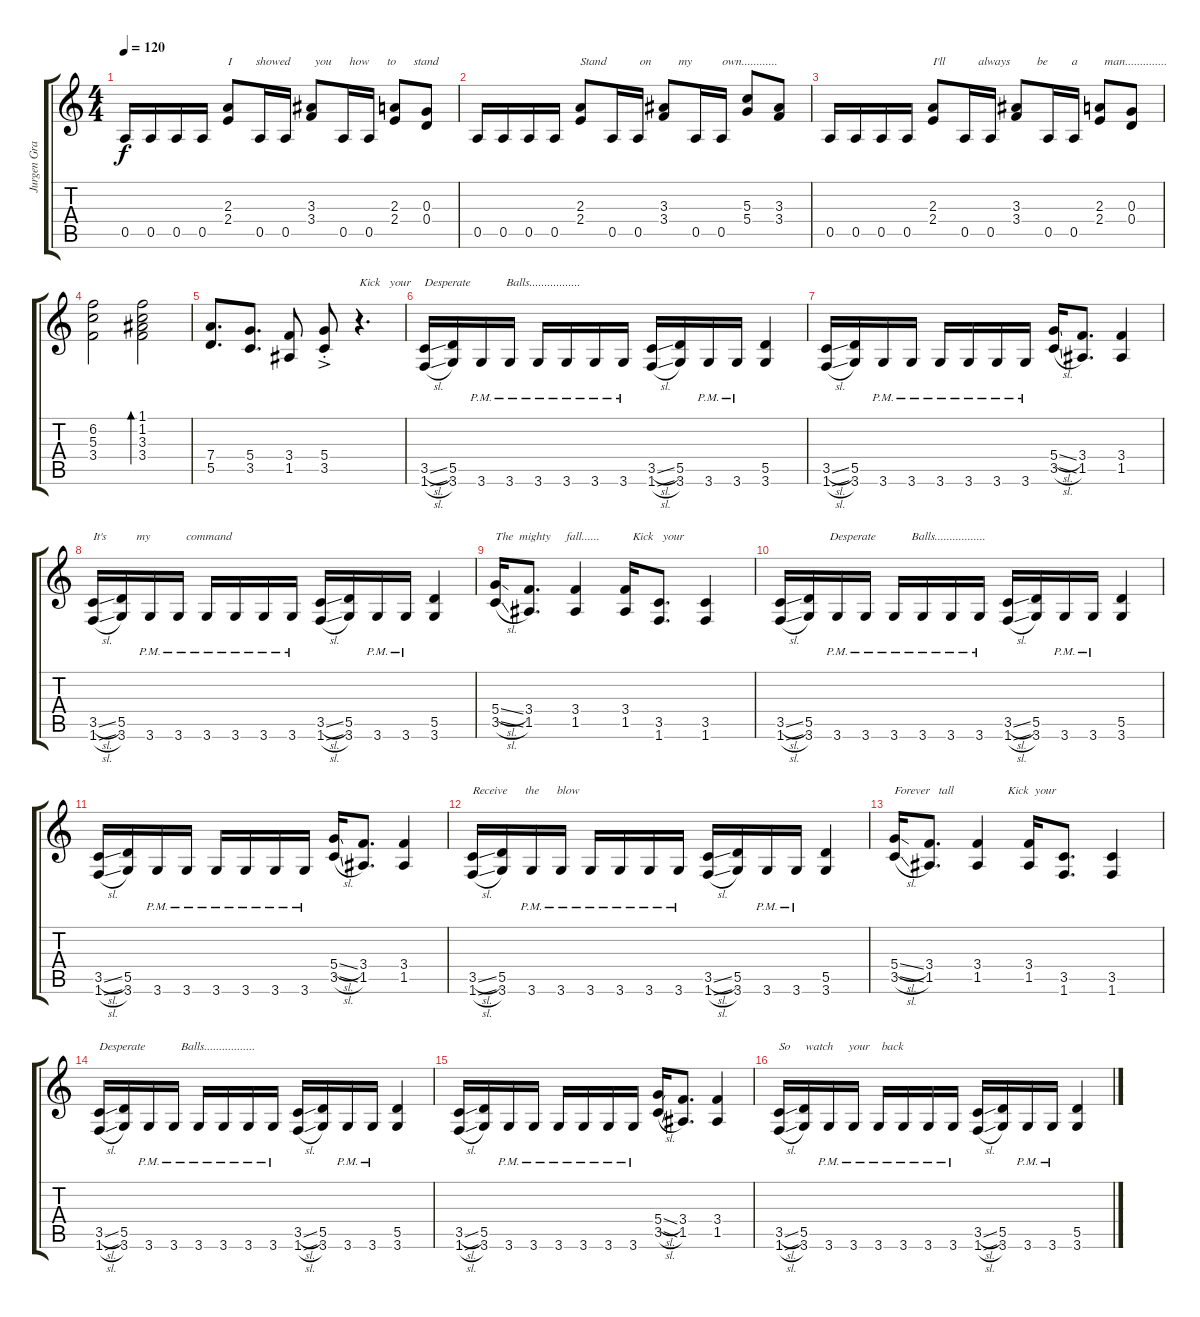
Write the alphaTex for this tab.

\track ("Jurgen Graf" "Jurgen Gra") {instrument distortionguitar}
\staff {score tabs}
\tuning (E4 B3 G3 D3 A2 E2) {hide}
\ts (4 4)
\tempo 120
\clef g2
\ks c
0.5.16{dy f} 0.5.16 0.5.16 0.5.16 (2.3 2.4).8{txt "I        showed        you      how      to      stand"} 0.5.16 0.5.16 (3.3 3.4).8 0.5.16 0.5.16 (2.3 2.4).8 (0.3 0.4).8 |
0.5.16 0.5.16 0.5.16 0.5.16 (2.3 2.4).8{txt "Stand           on         my          own............"} 0.5.16 0.5.16 (3.3 3.4).8 0.5.16 0.5.16 (5.3 5.4).8 (3.3 3.4).8 |
0.5.16 0.5.16 0.5.16 0.5.16 (2.3 2.4).8{txt "I'll           always         be        a         man.............."} 0.5.16 0.5.16 (3.3 3.4).8 0.5.16 0.5.16 (2.3 2.4).8 (0.3 0.4).8 |
(6.2 5.3 3.4).2 (1.1 1.2 3.3 3.4).2{bd 60} |
(7.4 5.5).8{d} (5.4 3.5).8{d} (3.4 1.5).8 (5.4{ac st} 3.5{ac st}).8 r.4{d txt "Kick   your"} |
(3.5{sl} 1.6{sl}).16{txt "Desperate            Balls................."} (5.5 3.6).16 3.6{pm}.16 3.6{pm}.16 3.6{pm}.16 3.6{pm}.16 3.6{pm}.16 3.6{pm}.16 (3.5{sl} 1.6{sl}).16 (5.5 3.6).16 3.6{pm}.16 3.6{pm}.16 (5.5 3.6).4 |
(3.5{sl} 1.6{sl}).16 (5.5 3.6).16 3.6{pm}.16 3.6{pm}.16 3.6{pm}.16 3.6{pm}.16 3.6{pm}.16 3.6{pm}.16 (5.4{sl} 3.5{sl}).16 (3.4 1.5).8{d} (3.4 1.5).4 |
(3.5{sl} 1.6{sl}).16{txt "It's          my            command"} (5.5 3.6).16 3.6{pm}.16 3.6{pm}.16 3.6{pm}.16 3.6{pm}.16 3.6{pm}.16 3.6{pm}.16 (3.5{sl} 1.6{sl}).16 (5.5 3.6).16 3.6{pm}.16 3.6{pm}.16 (5.5 3.6).4 |
(5.4{sl} 3.5{sl}).16{txt "The  mighty     fall......           Kick   your"} (3.4 1.5).8{d} (3.4 1.5).4 (3.4 1.5).16 (3.5 1.6).8{d} (3.5 1.6).4 |
(3.5{sl} 1.6{sl}).16 (5.5 3.6).16{txt "       Desperate            Balls................."} 3.6{pm}.16 3.6{pm}.16 3.6{pm}.16 3.6{pm}.16 3.6{pm}.16 3.6{pm}.16 (3.5{sl} 1.6{sl}).16 (5.5 3.6).16 3.6{pm}.16 3.6{pm}.16 (5.5 3.6).4 |
(3.5{sl} 1.6{sl}).16 (5.5 3.6).16 3.6{pm}.16 3.6{pm}.16 3.6{pm}.16 3.6{pm}.16 3.6{pm}.16 3.6{pm}.16 (5.4{sl} 3.5{sl}).16 (3.4 1.5).8{d} (3.4 1.5).4 |
(3.5{sl} 1.6{sl}).16{txt "Receive      the      blow"} (5.5 3.6).16 3.6{pm}.16 3.6{pm}.16 3.6{pm}.16 3.6{pm}.16 3.6{pm}.16 3.6{pm}.16 (3.5{sl} 1.6{sl}).16 (5.5 3.6).16 3.6{pm}.16 3.6{pm}.16 (5.5 3.6).4 |
(5.4{sl} 3.5{sl}).16{txt "Forever   tall                  Kick  your"} (3.4 1.5).8{d} (3.4 1.5).4 (3.4 1.5).16 (3.5 1.6).8{d} (3.5 1.6).4 |
(3.5{sl} 1.6{sl}).16{txt "Desperate            Balls................."} (5.5 3.6).16 3.6{pm}.16 3.6{pm}.16 3.6{pm}.16 3.6{pm}.16 3.6{pm}.16 3.6{pm}.16 (3.5{sl} 1.6{sl}).16 (5.5 3.6).16 3.6{pm}.16 3.6{pm}.16 (5.5 3.6).4 |
(3.5{sl} 1.6{sl}).16 (5.5 3.6).16 3.6{pm}.16 3.6{pm}.16 3.6{pm}.16 3.6{pm}.16 3.6{pm}.16 3.6{pm}.16 (5.4{sl} 3.5{sl}).16 (3.4 1.5).8{d} (3.4 1.5).4 |
(3.5{sl} 1.6{sl}).16{txt "So     watch     your    back"} (5.5 3.6).16 3.6{pm}.16 3.6{pm}.16 3.6{pm}.16 3.6{pm}.16 3.6{pm}.16 3.6{pm}.16 (3.5{sl} 1.6{sl}).16 (5.5 3.6).16 3.6{pm}.16 3.6{pm}.16 (5.5 3.6).4
